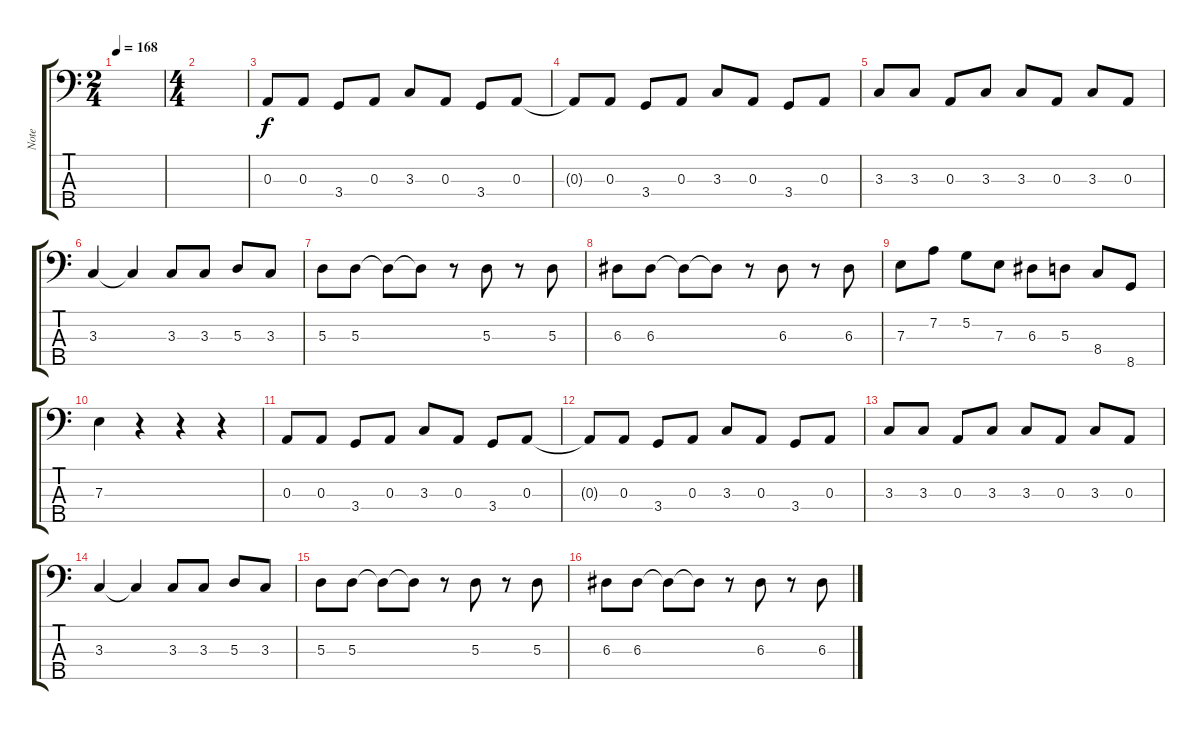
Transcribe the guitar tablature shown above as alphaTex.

\track ("Note" "Note") {instrument electricbassfinger}
\staff {score tabs}
\tuning (G2 D2 A1 E1 B0) {hide}
\ts (2 4)
\tempo 168
\clef f4
\ks c
|
\ts (4 4)
|
0.3.8 0.3.8 3.4.8 0.3.8 3.3.8 0.3.8 3.4.8 0.3.8 |
0.3{t}.8 0.3.8 3.4.8 0.3.8 3.3.8 0.3.8 3.4.8 0.3.8 |
3.3.8 3.3.8 0.3.8 3.3.8 3.3.8 0.3.8 3.3.8 0.3.8 |
3.3.4 3.3{t}.4 3.3.8 3.3.8 5.3.8 3.3.8 |
5.3.8 5.3.8 5.3{t}.8 5.3{t}.8 r.8 5.3.8 r.8 5.3.8 |
6.3.8 6.3.8 6.3{t}.8 6.3{t}.8 r.8 6.3.8 r.8 6.3.8 |
7.3.8 7.2.8 5.2.8 7.3.8 6.3.8 5.3.8 8.4.8 8.5.8 |
7.3.4 r.4 r.4 r.4 |
0.3.8 0.3.8 3.4.8 0.3.8 3.3.8 0.3.8 3.4.8 0.3.8 |
0.3{t}.8 0.3.8 3.4.8 0.3.8 3.3.8 0.3.8 3.4.8 0.3.8 |
3.3.8 3.3.8 0.3.8 3.3.8 3.3.8 0.3.8 3.3.8 0.3.8 |
3.3.4 3.3{t}.4 3.3.8 3.3.8 5.3.8 3.3.8 |
5.3.8 5.3.8 5.3{t}.8 5.3{t}.8 r.8 5.3.8 r.8 5.3.8 |
6.3.8 6.3.8 6.3{t}.8 6.3{t}.8 r.8 6.3.8 r.8 6.3.8
